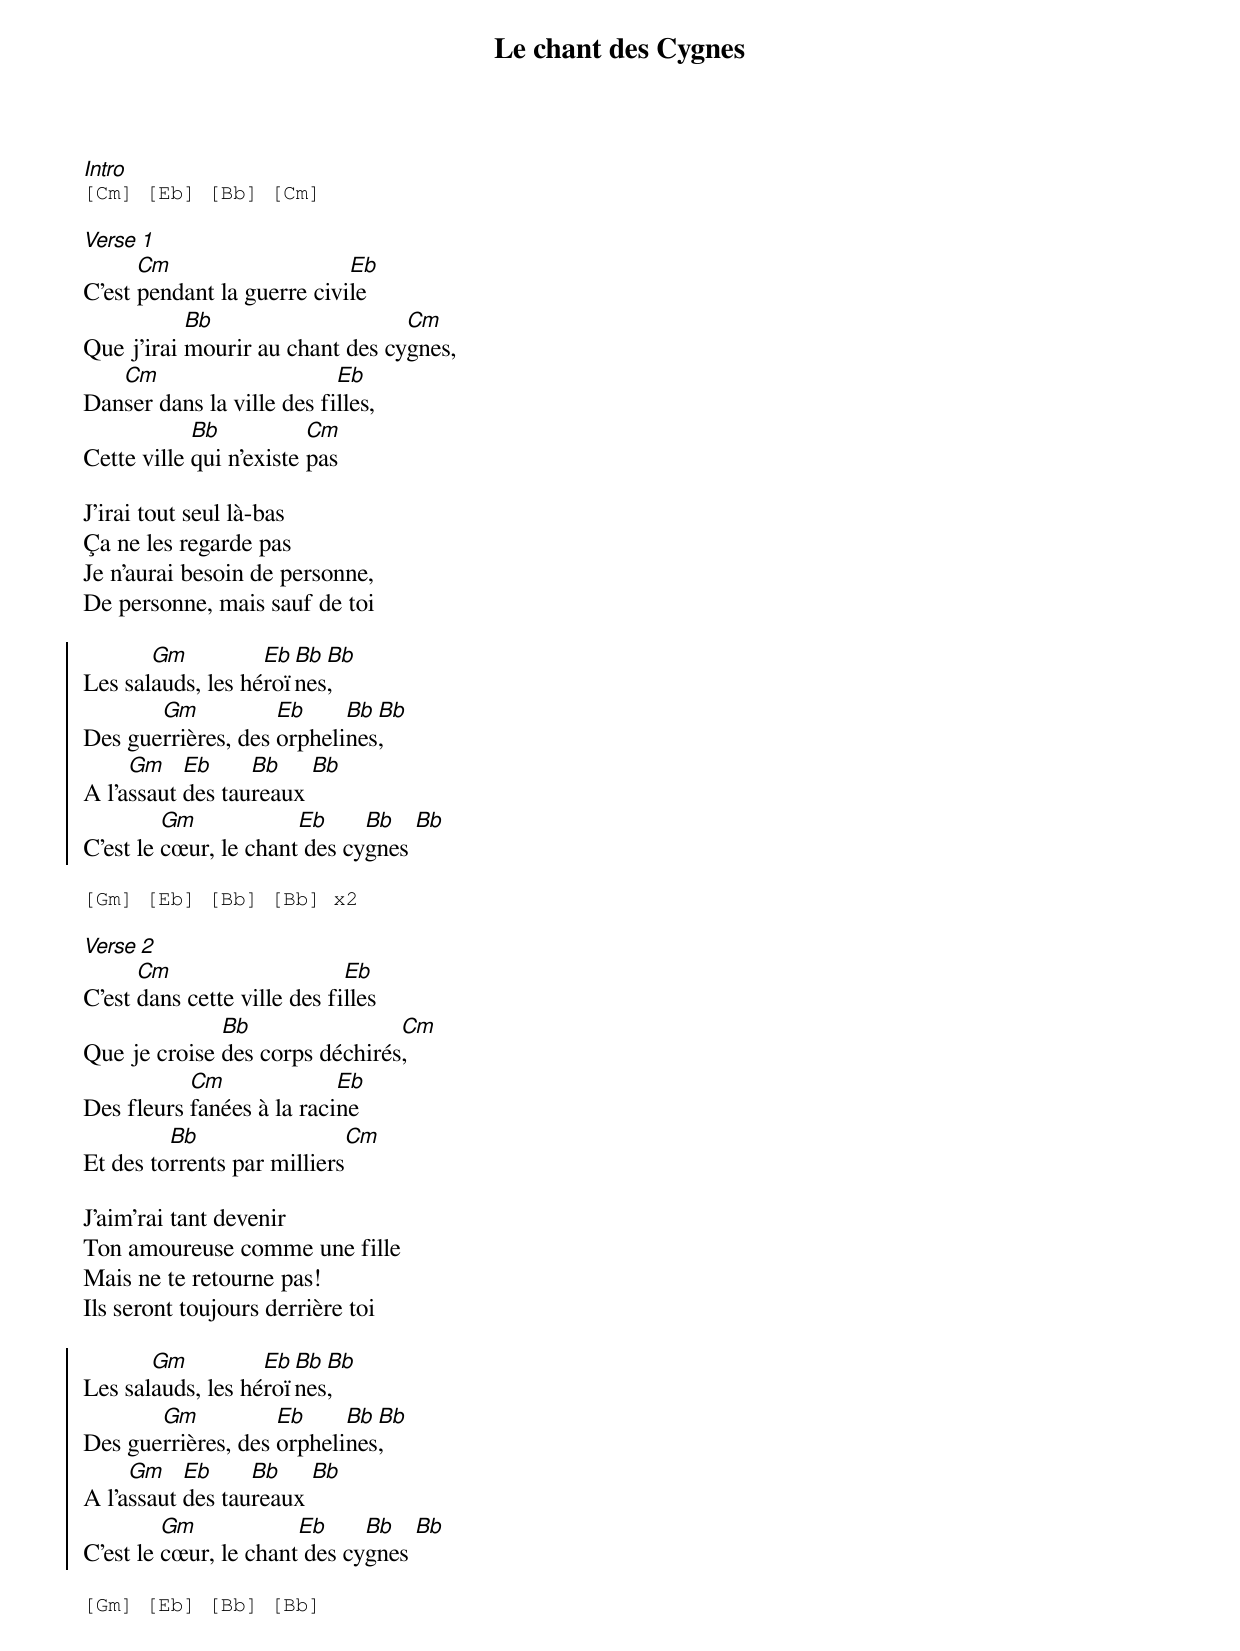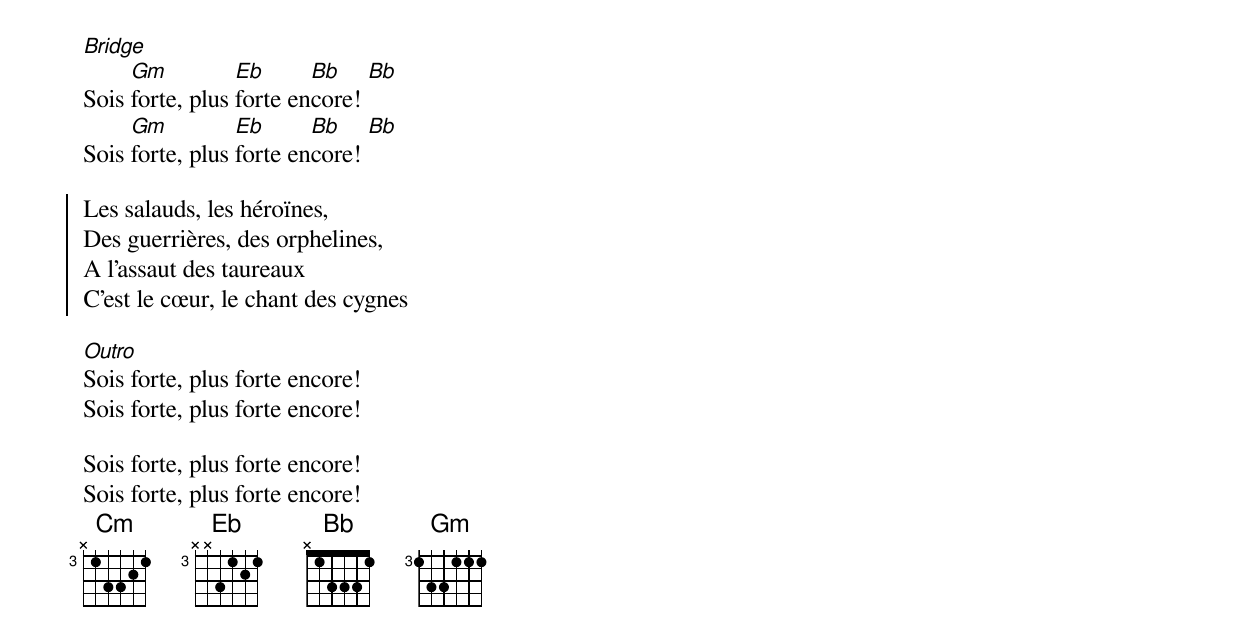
{title: Le chant des Cygnes}
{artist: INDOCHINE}
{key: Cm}
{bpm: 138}
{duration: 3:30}
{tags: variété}

[Intro]
{sot}
[Cm] [Eb] [Bb] [Cm]
{eot}

[Verse 1]
C'est [Cm]pendant la guerre civi[Eb]le
Que j'irai [Bb]mourir au chant des cy[Cm]gnes,
Dan[Cm]ser dans la ville des fi[Eb]lles,
Cette ville [Bb]qui n'existe [Cm]pas

J'irai tout seul là-bas
Ça ne les regarde pas
Je n'aurai besoin de personne,
De personne, mais sauf de toi

{soc}
Les sal[Gm]auds, les hé[Eb]roï[Bb]nes[Bb],
Des gue[Gm]rrières, des [Eb]orpheli[Bb]nes[Bb],
A l'a[Gm]ssaut [Eb]des tau[Bb]reaux [Bb]
C'est le [Gm]cœur, le chant[Eb] des cy[Bb]gnes [Bb]
{eoc}

{sot}
[Gm] [Eb] [Bb] [Bb] x2
{eot}

[Verse 2]
C'est [Cm]dans cette ville des fi[Eb]lles
Que je croise [Bb]des corps déchirés[Cm],
Des fleurs [Cm]fanées à la raci[Eb]ne
Et des to[Bb]rrents par milliers[Cm]

J'aim'rai tant devenir
Ton amoureuse comme une fille
Mais ne te retourne pas!
Ils seront toujours derrière toi

{soc}
Les sal[Gm]auds, les hé[Eb]roï[Bb]nes[Bb],
Des gue[Gm]rrières, des [Eb]orpheli[Bb]nes[Bb],
A l'a[Gm]ssaut [Eb]des tau[Bb]reaux [Bb]
C'est le [Gm]cœur, le chant[Eb] des cy[Bb]gnes [Bb]
{eoc}

{sot}
[Gm] [Eb] [Bb] [Bb]
{eot}

[Bridge]
Sois [Gm]forte, plus [Eb]forte en[Bb]core! [Bb]
Sois [Gm]forte, plus [Eb]forte en[Bb]core! [Bb]

{soc}
Les salauds, les héroïnes,
Des guerrières, des orphelines,
A l'assaut des taureaux
C'est le cœur, le chant des cygnes
{eoc}

[Outro]
Sois forte, plus forte encore!
Sois forte, plus forte encore!

Sois forte, plus forte encore!
Sois forte, plus forte encore!
